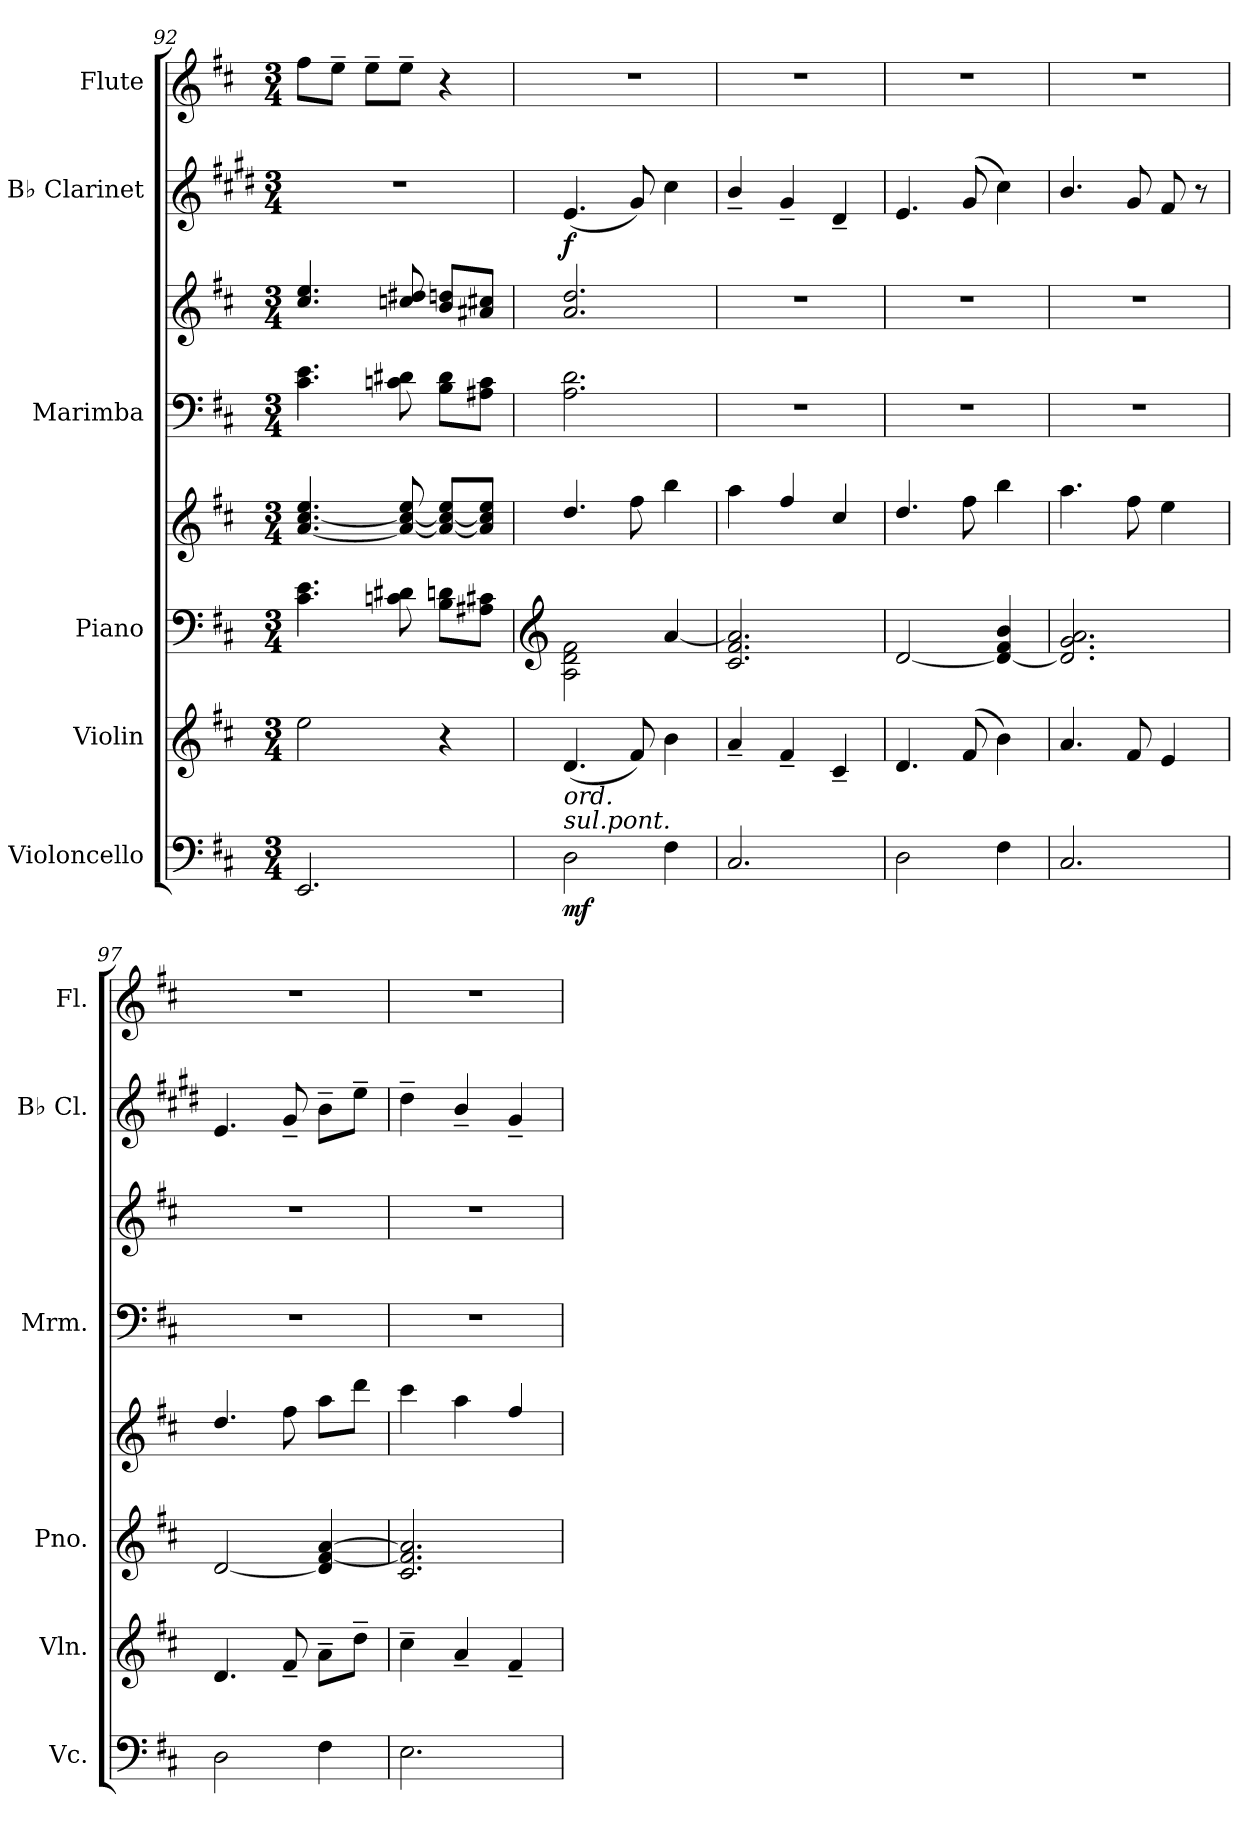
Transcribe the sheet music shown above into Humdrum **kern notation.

**kern	**dynam	**kern	**kern	**kern	**kern	**kern	**kern	**dynam	**kern
*part6	*part6	*part5	*part4	*part4	*part3	*part3	*part2	*part2	*part1
*staff8	*staff8	*staff7	*staff6	*staff5	*staff4	*staff3	*staff2	*staff2	*staff1
*I"Violoncello	*	*I"Violin	*I"Piano	*	*I"Marimba	*	*I"B♭ Clarinet	*	*I"Flute
*I'Vc.	*	*I'Vln.	*I'Pno.	*	*I'Mrm.	*	*I'B♭ Cl.	*	*I'Fl.
*clefF4	*	*clefG2	*clefF4	*clefG2	*clefF4	*clefG2	*clefG2	*	*clefG2
*	*	*	*	*	*	*	*ITrd1c2	*	*
*k[f#c#]	*	*k[f#c#]	*k[f#c#]	*k[f#c#]	*k[f#c#]	*k[f#c#]	*k[f#c#]	*	*k[f#c#]
*M3/4	*	*M3/4	*M3/4	*M3/4	*M3/4	*M3/4	*M3/4	*	*M3/4
=92	=92	=92	=92	=92	=92	=92	=92	=92	=92
2.EE/	.	2ee\	4.c#\ 4.e\	[4.a/ [4.cc#/ 4.ee/	4.c#\ 4.e\	4.cc#/ 4.ee/	2.r	.	8ff#\L
.	.	.	.	.	.	.	.	.	8ee~\J
.	.	.	.	.	.	.	.	.	8ee~\L
.	.	.	8cn\ 8d#X\	8a/_ 8cc#/_ 8ee/	8cn\ 8d#X\	8ccn/ 8dd#X/	.	.	8ee~\J
.	.	4r	8B\ 8dn\L	8a/_ 8cc#/_ 8ee/L	8B\ 8d#\L	8b/ 8ddn/L	.	.	4r
.	.	.	8A#X\ 8c#X\J	8a/] 8cc#/] 8ee/J	8A#X\ 8c\J	8a#X/ 8cc#X/J	.	.	.
=93	=93	=93	=93	=93	=93	=93	=93	=93	=93
*	*	*	*clefG2	*	*	*	*	*	*
!LO:TX:a:i:t=sul.pont.	!	!	!	!	!	!	!	!	!
!LO:TX:a:i:t=ord.	!	!	!	!	!	!	!	!	!
!	!LO:DY:b	!	!	!	!	!	!	!LO:DY:b	!
2D\	mf	(4.d/	2A\ 2d\ 2f#\	4.dd/	2.A\ 2.d\	2.a/ 2.dd/	(4.d/	f	2.r
.	.	8f#/)	.	8ff#\	.	.	8f#/)	.	.
4F#\	.	4b\	[4a/	4bb\	.	.	4b\	.	.
=94	=94	=94	=94	=94	=94	=94	=94	=94	=94
2.C#/	.	4a~/	2.c#/ 2.f#/ 2.a/]	4aa\	2.r	2.r	4a~/	.	2.r
.	.	4f#~/	.	4ff#/	.	.	4f#~/	.	.
.	.	4c#~/	.	4cc#/	.	.	4c#~/	.	.
=95	=95	=95	=95	=95	=95	=95	=95	=95	=95
2D\	.	4.d/	[2d/	4.dd/	2.r	2.r	4.d/	.	2.r
.	.	(8f#/	.	8ff#\	.	.	(8f#/	.	.
4F#\	.	4b\)	4d/_ 4f#/ 4b/	4bb\	.	.	4b\)	.	.
=96	=96	=96	=96	=96	=96	=96	=96	=96	=96
2.C#/	.	4.a/	2.d/] 2.g/ 2.a/	4.aa\	2.r	2.r	4.a/	.	2.r
.	.	8f#/	.	8ff#\	.	.	8f#/	.	.
.	.	4e/	.	4ee\	.	.	8e/	.	.
.	.	.	.	.	.	.	8r	.	.
=97	=97	=97	=97	=97	=97	=97	=97	=97	=97
2D\	.	4.d/	[2d/	4.dd/	2.r	2.r	4.d/	.	2.r
.	.	8f#~/	.	8ff#\	.	.	8f#~/	.	.
4F#\	.	8a~\L	4d/] [4f#/ [4a/	8aa\L	.	.	8a~\L	.	.
.	.	8dd~\J	.	8ddd\J	.	.	8dd~\J	.	.
!!LO:LB:g=z
=98	=98	=98	=98	=98	=98	=98	=98	=98	=98
2.E\	.	4cc#~\	2.c#/ 2.f#/] 2.a/]	4ccc#\	2.r	2.r	4cc#~\	.	2.r
.	.	4a~/	.	4aa\	.	.	4a~/	.	.
.	.	4f#~/	.	4ff#/	.	.	4f#~/	.	.
=	=	=	=	=	=	=	=	=	=
*-	*-	*-	*-	*-	*-	*-	*-	*-	*-
